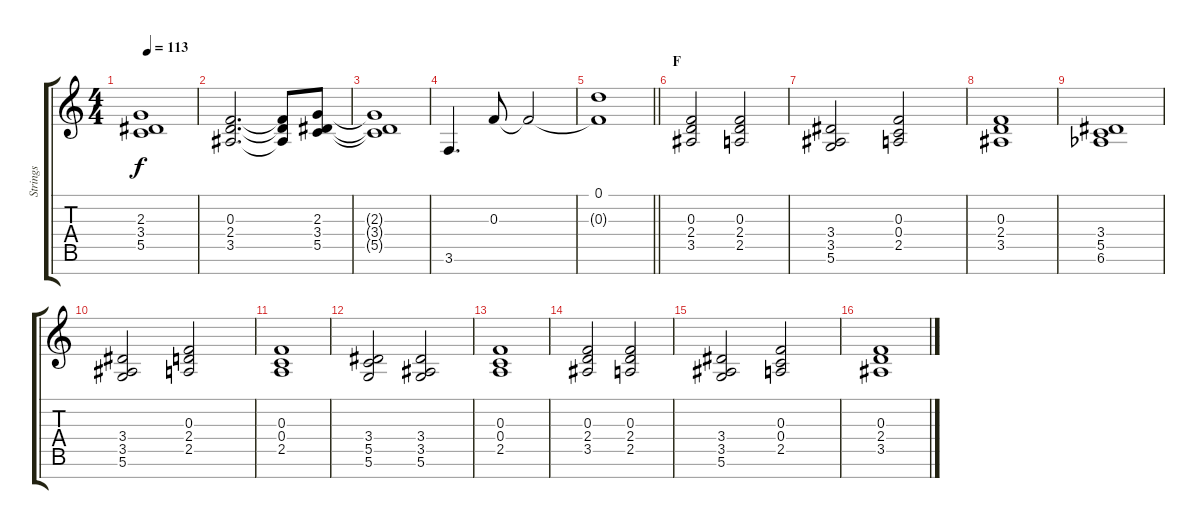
\track ("Strings" "Strings") {instrument stringensemble1}
\staff {score tabs}
\tuning (D5 A4 F4 C4 G3 D3 A2) {hide}
\ts (4 4)
\tempo 113
\clef g2
\ks c
(2.3{t} 3.4{t} 5.5{t}).1{dy f} |
(0.3 2.4 3.5).2{d} (0.3{t} 2.4{t} 3.5{t}).8 (2.3 3.4 5.5).8 |
(2.3{t} 3.4{t} 5.5{t}).1 |
3.6.4{d} 0.3.8 0.3{t}.2 |
\barLineRight lightlight
(0.1 0.3{t}).1 |
\section ("" "F")
(0.3 2.4 3.5).2 (0.3 2.4 2.5).2 |
(3.4 3.5 5.6).2 (0.3 0.4 2.5).2 |
(0.3 2.4 3.5).1 |
(3.4 5.5 6.6{acc b}).1 |
(3.4 3.5 5.6).2 (0.3 2.4 2.5).2 |
(0.3 0.4 2.5).1 |
(3.4 5.5 5.6).2 (3.4 3.5 5.6).2 |
(0.3 0.4 2.5).1 |
(0.3 2.4 3.5).2 (0.3 2.4 2.5).2 |
(3.4 3.5 5.6).2 (0.3 0.4 2.5).2 |
(0.3 2.4 3.5).1
